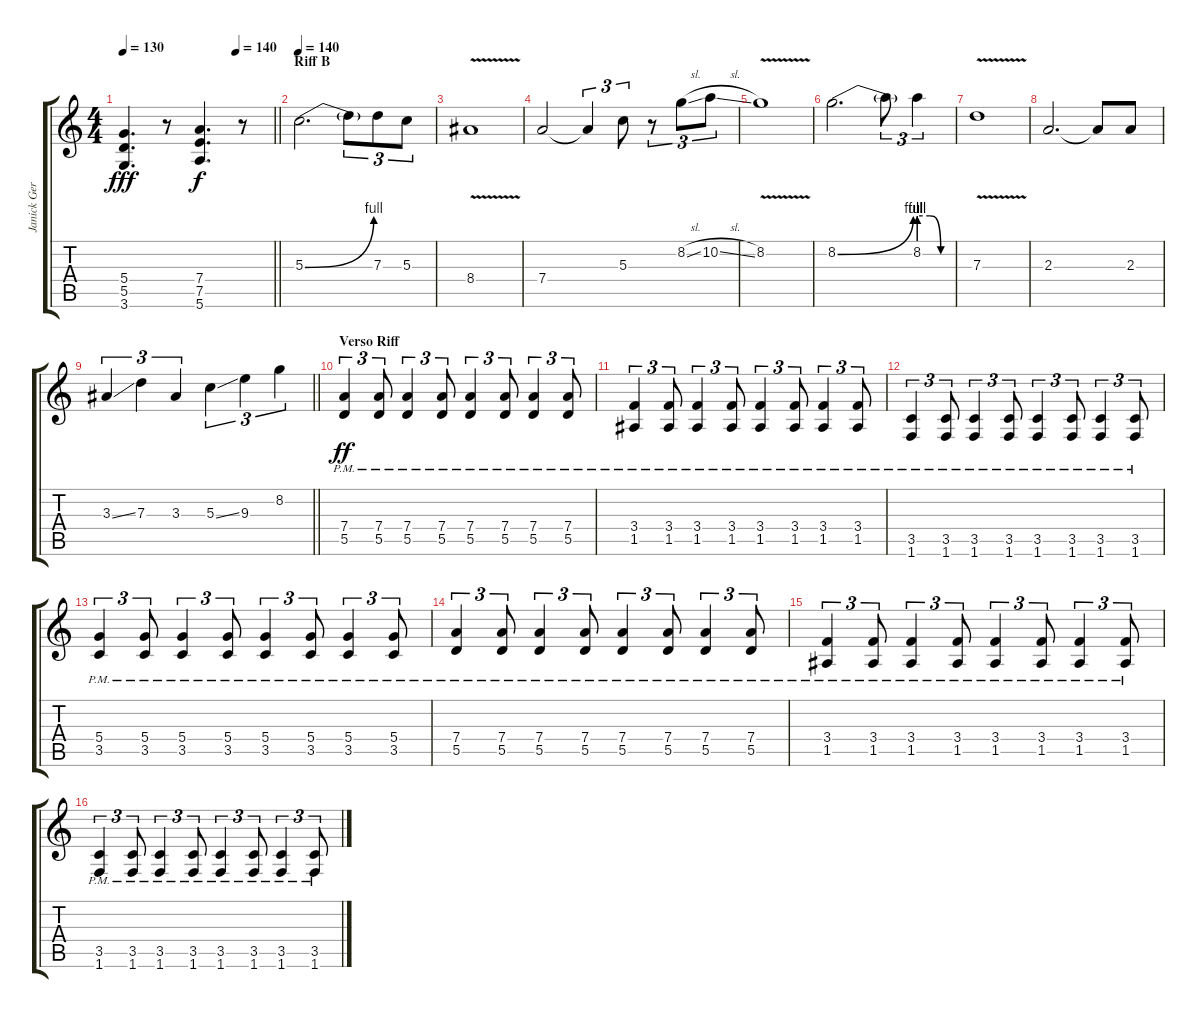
\track ("Janick Gers" "Janick Ger") {instrument distortionguitar}
\staff {score tabs}
\tuning (E4 B3 G3 D3 A2 E2) {hide}
\ts (4 4)
\tempo 130
\tempo (140 0.75)
\clef g2
\barLineRight lightlight
\ks c
(5.4 5.5 3.6).4{d dy fff} r.8 (7.4 7.5 5.6).4{d dy f} r.8 |
\section ("" "Riff B")
\tempo 140
5.3{be (bend 0 0 60 4)}.2{d volume 14} 5.3{t}.8{tu (3 2)} 7.3.8{tu (3 2)} 5.3.8{tu (3 2)} |
8.4{v}.1 |
7.4.2 7.4{t}.4{tu (3 2)} 5.3.8{tu (3 2)} r.8{tu (3 2)} 8.2{sl}.8{tu (3 2)} 10.2{sl}.8{tu (3 2)} |
8.2{v}.1 |
8.2{be (bend 0 0 60 4)}.2{d} 8.2{t}.8{tu (3 2)} 8.2{be (custom 0 4 20 4 40 0 60 0)}.4{tu (3 2)} |
7.3{v}.1 |
2.3.2{d} 2.3{t}.8 2.3.8 |
\barLineRight lightlight
3.3{ss}.4{tu (3 2)} 7.3.4{tu (3 2)} 3.3.4{tu (3 2)} 5.3{ss}.4{tu (3 2)} 9.3.4{tu (3 2)} 8.2.4{tu (3 2)} |
\section ("" "Verso Riff")
(7.4{pm} 5.5{pm}).4{tu (3 2) dy ff volume 11} (7.4{pm} 5.5{pm}).8{tu (3 2)} (7.4{pm} 5.5{pm}).4{tu (3 2)} (7.4{pm} 5.5{pm}).8{tu (3 2)} (7.4{pm} 5.5{pm}).4{tu (3 2)} (7.4{pm} 5.5{pm}).8{tu (3 2)} (7.4{pm} 5.5{pm}).4{tu (3 2)} (7.4{pm} 5.5{pm}).8{tu (3 2)} |
(3.4{pm} 1.5{pm}).4{tu (3 2)} (3.4{pm} 1.5{pm}).8{tu (3 2)} (3.4{pm} 1.5{pm}).4{tu (3 2)} (3.4{pm} 1.5{pm}).8{tu (3 2)} (3.4{pm} 1.5{pm}).4{tu (3 2)} (3.4{pm} 1.5{pm}).8{tu (3 2)} (3.4{pm} 1.5{pm}).4{tu (3 2)} (3.4{pm} 1.5{pm}).8{tu (3 2)} |
(3.5{pm} 1.6{pm}).4{tu (3 2)} (3.5{pm} 1.6{pm}).8{tu (3 2)} (3.5{pm} 1.6{pm}).4{tu (3 2)} (3.5{pm} 1.6{pm}).8{tu (3 2)} (3.5{pm} 1.6{pm}).4{tu (3 2)} (3.5{pm} 1.6{pm}).8{tu (3 2)} (3.5{pm} 1.6{pm}).4{tu (3 2)} (3.5{pm} 1.6{pm}).8{tu (3 2)} |
(5.4{pm} 3.5{pm}).4{tu (3 2)} (5.4{pm} 3.5{pm}).8{tu (3 2)} (5.4{pm} 3.5{pm}).4{tu (3 2)} (5.4{pm} 3.5{pm}).8{tu (3 2)} (5.4{pm} 3.5{pm}).4{tu (3 2)} (5.4{pm} 3.5{pm}).8{tu (3 2)} (5.4{pm} 3.5{pm}).4{tu (3 2)} (5.4{pm} 3.5{pm}).8{tu (3 2)} |
(7.4{pm} 5.5{pm}).4{tu (3 2)} (7.4{pm} 5.5{pm}).8{tu (3 2)} (7.4{pm} 5.5{pm}).4{tu (3 2)} (7.4{pm} 5.5{pm}).8{tu (3 2)} (7.4{pm} 5.5{pm}).4{tu (3 2)} (7.4{pm} 5.5{pm}).8{tu (3 2)} (7.4{pm} 5.5{pm}).4{tu (3 2)} (7.4{pm} 5.5{pm}).8{tu (3 2)} |
(3.4{pm} 1.5{pm}).4{tu (3 2)} (3.4{pm} 1.5{pm}).8{tu (3 2)} (3.4{pm} 1.5{pm}).4{tu (3 2)} (3.4{pm} 1.5{pm}).8{tu (3 2)} (3.4{pm} 1.5{pm}).4{tu (3 2)} (3.4{pm} 1.5{pm}).8{tu (3 2)} (3.4{pm} 1.5{pm}).4{tu (3 2)} (3.4{pm} 1.5{pm}).8{tu (3 2)} |
(3.5{pm} 1.6{pm}).4{tu (3 2)} (3.5{pm} 1.6{pm}).8{tu (3 2)} (3.5{pm} 1.6{pm}).4{tu (3 2)} (3.5{pm} 1.6{pm}).8{tu (3 2)} (3.5{pm} 1.6{pm}).4{tu (3 2)} (3.5{pm} 1.6{pm}).8{tu (3 2)} (3.5{pm} 1.6{pm}).4{tu (3 2)} (3.5{pm} 1.6{pm}).8{tu (3 2)}
